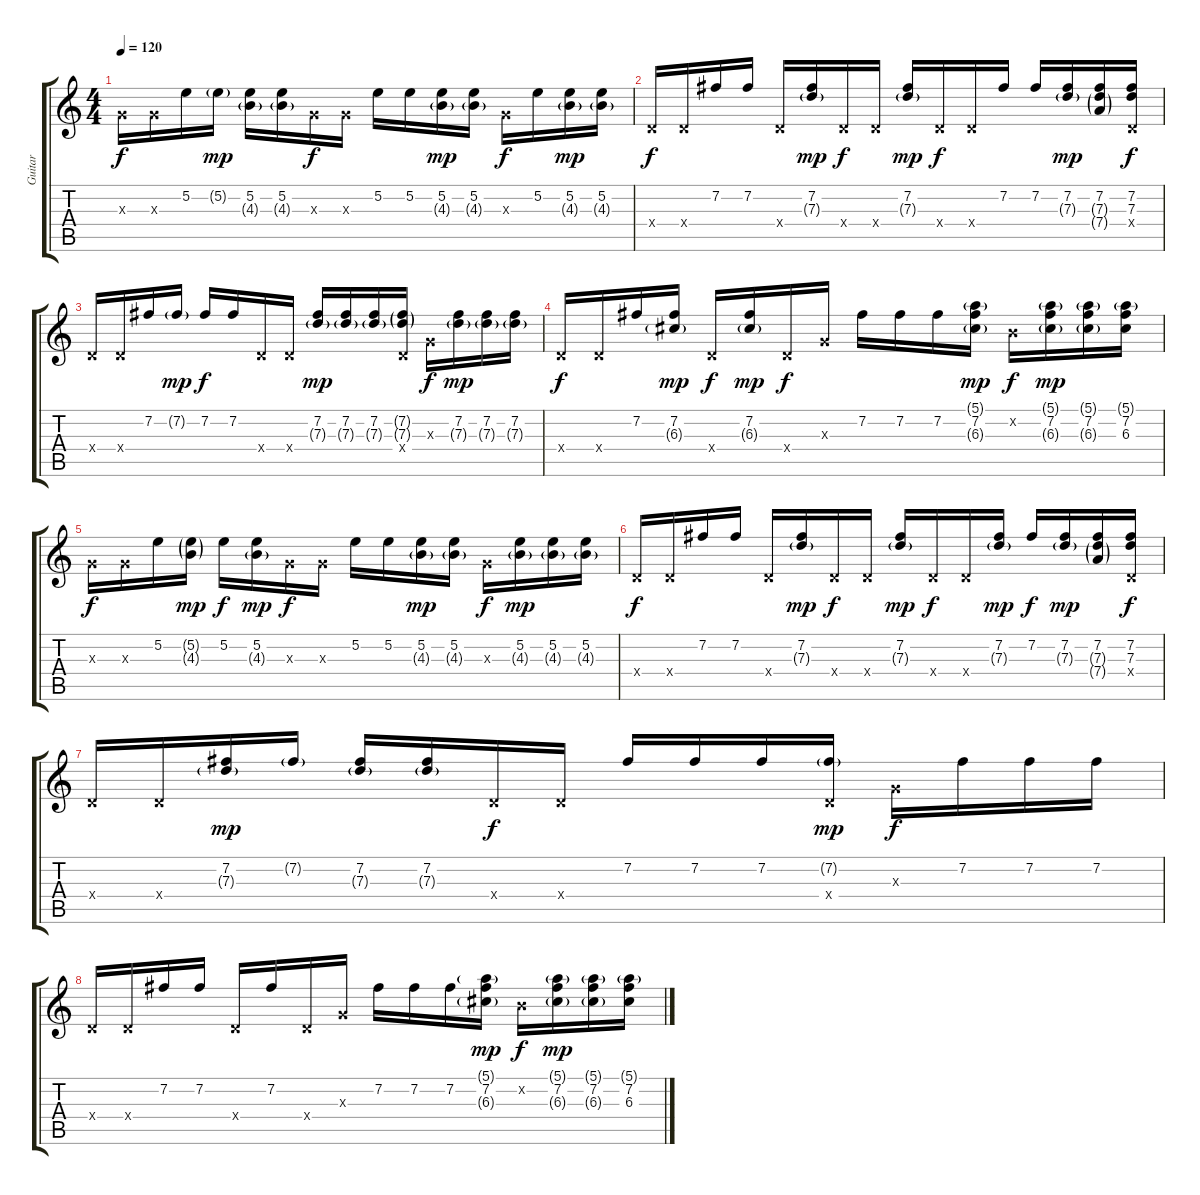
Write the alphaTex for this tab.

\track ("Guitar" "Guitar") {instrument electricguitarclean}
\staff {score tabs}
\tuning (E4 B3 G3 D3 A2 E2) {hide}
\ts (4 4)
\tempo 120
\clef g2
\ks c
0.3{x}.16{dy f} 0.3{x}.16 5.2.16 5.2{g}.16{dy mp} (5.2 4.3{g}).16 (5.2 4.3{g}).16 0.3{x}.16{dy f} 0.3{x}.16 5.2.16 5.2.16 (5.2 4.3{g}).16{dy mp} (5.2 4.3{g}).16 0.3{x}.16{dy f} 5.2.16 (5.2 4.3{g}).16{dy mp} (5.2 4.3{g}).16 |
0.4{x}.16{dy f} 0.4{x}.16 7.2.16 7.2.16 0.4{x}.16 (7.2 7.3{g}).16{dy mp} 0.4{x}.16{dy f} 0.4{x}.16 (7.2 7.3{g}).16{dy mp} 0.4{x}.16{dy f} 0.4{x}.16 7.2.16 7.2.16 (7.2 7.3{g}).16{dy mp} (7.2 7.3{g} 7.4{g}).16 (7.2 7.3 0.4{x}).16{dy f} |
0.4{x}.16 0.4{x}.16 7.2.16 7.2{g}.16{dy mp} 7.2.16{dy f} 7.2.16 0.4{x}.16 0.4{x}.16 (7.2 7.3{g}).16{dy mp} (7.2 7.3{g}).16 (7.2 7.3{g}).16 (7.2{g} 7.3{g} 0.4{x}).16 0.3{x}.16{dy f} (7.2 7.3{g}).16{dy mp} (7.2 7.3{g}).16 (7.2 7.3{g}).16 |
0.4{x}.16{dy f} 0.4{x}.16 7.2.16 (7.2 6.3{g}).16{dy mp} 0.4{x}.16{dy f} (7.2 6.3{g}).16{dy mp} 0.4{x}.16{dy f} 0.3{x}.16 7.2.16 7.2.16 7.2.16 (5.1{g} 7.2 6.3{g}).16{dy mp} 0.2{x}.16{dy f} (5.1{g} 7.2 6.3{g}).16{dy mp} (5.1{g} 7.2 6.3{g}).16 (5.1{g} 7.2 6.3).16 |
0.3{x}.16{dy f} 0.3{x}.16 5.2.16 (5.2{g} 4.3{g}).16{dy mp} 5.2.16{dy f} (5.2 4.3{g}).16{dy mp} 0.3{x}.16{dy f} 0.3{x}.16 5.2.16 5.2.16 (5.2 4.3{g}).16{dy mp} (5.2 4.3{g}).16 0.3{x}.16{dy f} (5.2 4.3{g}).16{dy mp} (5.2 4.3{g}).16 (5.2 4.3{g}).16 |
0.4{x}.16{dy f} 0.4{x}.16 7.2.16 7.2.16 0.4{x}.16 (7.2 7.3{g}).16{dy mp} 0.4{x}.16{dy f} 0.4{x}.16 (7.2 7.3{g}).16{dy mp} 0.4{x}.16{dy f} 0.4{x}.16 (7.2 7.3{g}).16{dy mp} 7.2.16{dy f} (7.2 7.3{g}).16{dy mp} (7.2 7.3{g} 7.4{g}).16 (7.2 7.3 0.4{x}).16{dy f} |
0.4{x}.16 0.4{x}.16 (7.2 7.3{g}).16{dy mp} 7.2{g}.16 (7.2 7.3{g}).16 (7.2 7.3{g}).16 0.4{x}.16{dy f} 0.4{x}.16 7.2.16 7.2.16 7.2.16 (7.2{g} 0.4{x}).16{dy mp} 0.3{x}.16{dy f} 7.2.16 7.2.16 7.2.16 |
0.4{x}.16 0.4{x}.16 7.2.16 7.2.16 0.4{x}.16 7.2.16 0.4{x}.16 0.3{x}.16 7.2.16 7.2.16 7.2.16 (5.1{g} 7.2 6.3{g}).16{dy mp} 0.2{x}.16{dy f} (5.1{g} 7.2 6.3{g}).16{dy mp} (5.1{g} 7.2 6.3{g}).16 (5.1{g} 7.2 6.3).16
